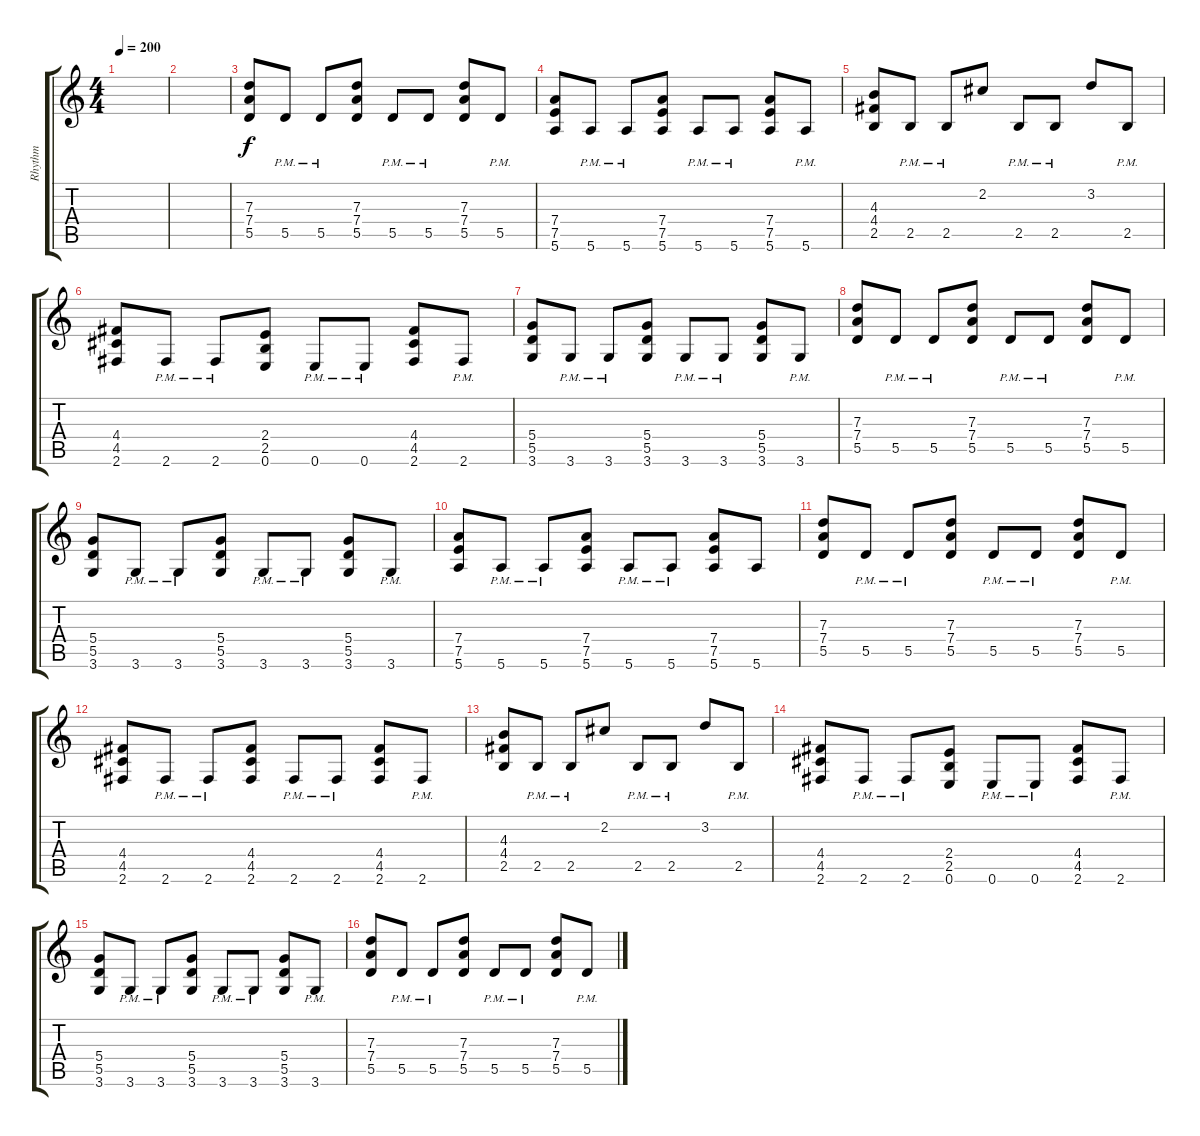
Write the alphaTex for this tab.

\track ("Rhythm" "Rhythm") {instrument overdrivenguitar}
\staff {score tabs}
\tuning (E4 B3 G3 D3 A2 E2) {hide}
\ts (4 4)
\tempo 200
\clef g2
\ks c
|
|
(7.3 7.4 5.5).8 5.5{pm}.8 5.5{pm}.8 (7.3 7.4 5.5).8 5.5{pm}.8 5.5{pm}.8 (7.3 7.4 5.5).8 5.5{pm}.8 |
(7.4 7.5 5.6).8 5.6{pm}.8 5.6{pm}.8 (7.4 7.5 5.6).8 5.6{pm}.8 5.6{pm}.8 (7.4 7.5 5.6).8 5.6{pm}.8 |
(4.3 4.4 2.5).8 2.5{pm}.8 2.5{pm}.8 2.2.8 2.5{pm}.8 2.5{pm}.8 3.2.8 2.5{pm}.8 |
(4.4 4.5 2.6).8 2.6{pm}.8 2.6{pm}.8 (2.4 2.5 0.6).8 0.6{pm}.8 0.6{pm}.8 (4.4 4.5 2.6).8 2.6{pm}.8 |
(5.4 5.5 3.6).8 3.6{pm}.8 3.6{pm}.8 (5.4 5.5 3.6).8 3.6{pm}.8 3.6{pm}.8 (5.4 5.5 3.6).8 3.6{pm}.8 |
(7.3 7.4 5.5).8 5.5{pm}.8 5.5{pm}.8 (7.3 7.4 5.5).8 5.5{pm}.8 5.5{pm}.8 (7.3 7.4 5.5).8 5.5{pm}.8 |
(5.4 5.5 3.6).8 3.6{pm}.8 3.6{pm}.8 (5.4 5.5 3.6).8 3.6{pm}.8 3.6{pm}.8 (5.4 5.5 3.6).8 3.6{pm}.8 |
(7.4 7.5 5.6).8 5.6{pm}.8 5.6{pm}.8 (7.4 7.5 5.6).8 5.6{pm}.8 5.6{pm}.8 (7.4 7.5 5.6).8 5.6.8 |
(7.3 7.4 5.5).8 5.5{pm}.8 5.5{pm}.8 (7.3 7.4 5.5).8 5.5{pm}.8 5.5{pm}.8 (7.3 7.4 5.5).8 5.5{pm}.8 |
(4.4 4.5 2.6).8 2.6{pm}.8 2.6{pm}.8 (4.4 4.5 2.6).8 2.6{pm}.8 2.6{pm}.8 (4.4 4.5 2.6).8 2.6{pm}.8 |
(4.3 4.4 2.5).8 2.5{pm}.8 2.5{pm}.8 2.2.8 2.5{pm}.8 2.5{pm}.8 3.2.8 2.5{pm}.8 |
(4.4 4.5 2.6).8 2.6{pm}.8 2.6{pm}.8 (2.4 2.5 0.6).8 0.6{pm}.8 0.6{pm}.8 (4.4 4.5 2.6).8 2.6{pm}.8 |
(5.4 5.5 3.6).8 3.6{pm}.8 3.6{pm}.8 (5.4 5.5 3.6).8 3.6{pm}.8 3.6{pm}.8 (5.4 5.5 3.6).8 3.6{pm}.8 |
(7.3 7.4 5.5).8 5.5{pm}.8 5.5{pm}.8 (7.3 7.4 5.5).8 5.5{pm}.8 5.5{pm}.8 (7.3 7.4 5.5).8 5.5{pm}.8
